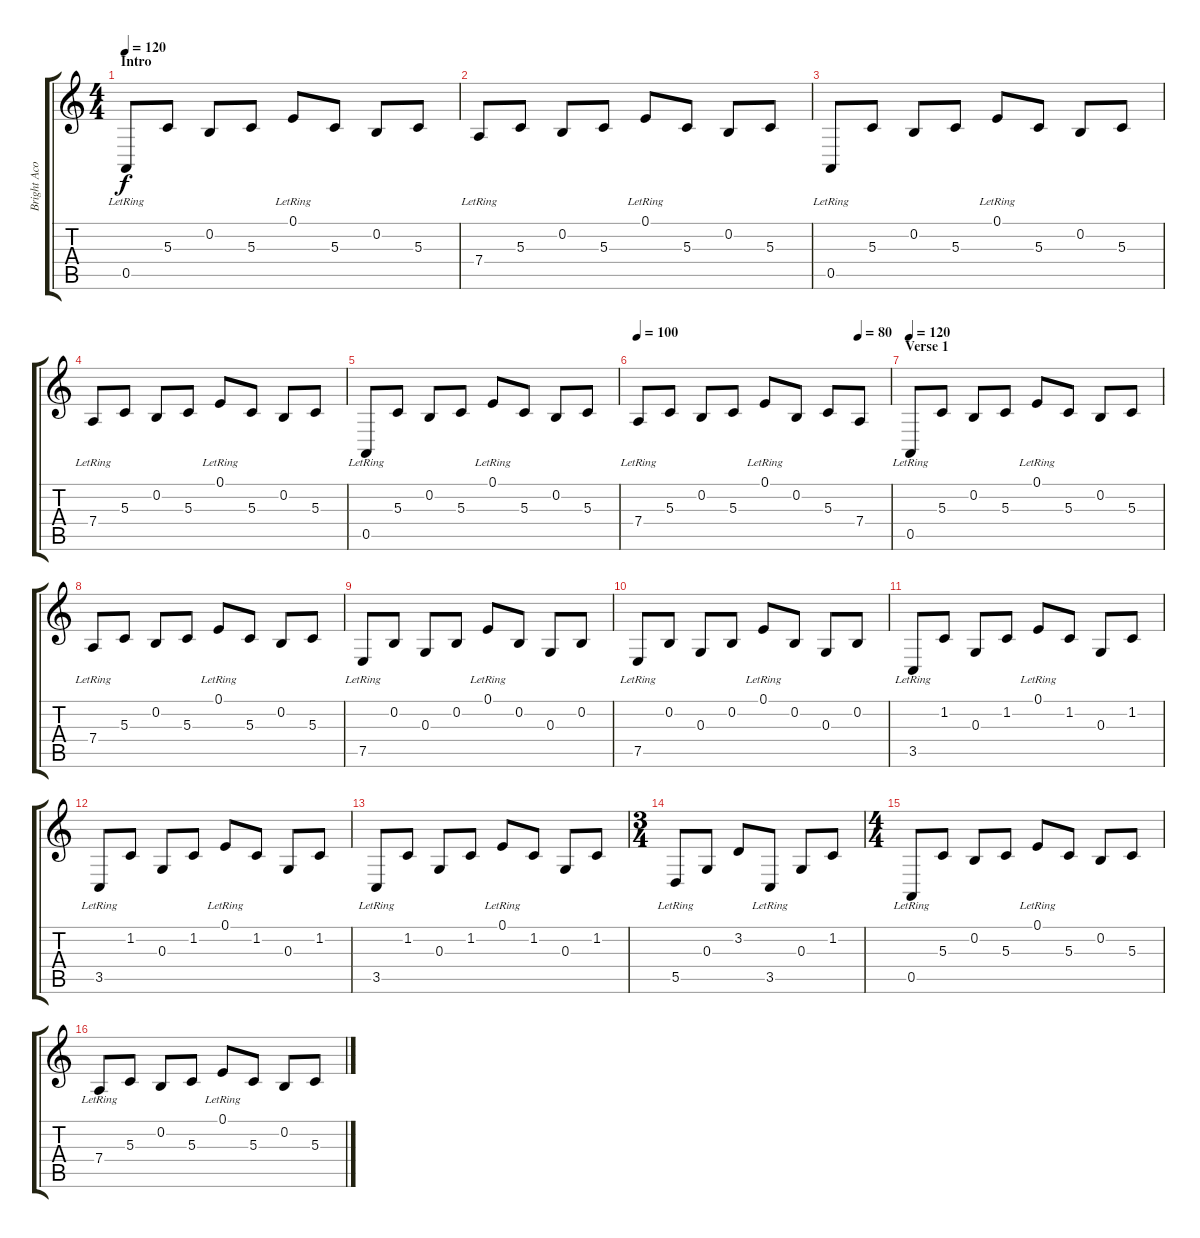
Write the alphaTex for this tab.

\track ("Bright Acoustic Gtr" "Bright Aco") {instrument harpsichord}
\staff {score tabs}
\tuning (E4 B3 G3 D3 A2 E2) {hide}
\ts (4 4)
\section ("" "Intro")
\tempo 120
\clef g2
\ks c
0.5{lr}.8{dy f instrument harpsichord} 5.3.8 0.2.8 5.3.8 0.1{lr}.8 5.3.8 0.2.8 5.3.8 |
7.4{lr}.8 5.3.8 0.2.8 5.3.8 0.1{lr}.8 5.3.8 0.2.8 5.3.8 |
0.5{lr}.8 5.3.8 0.2.8 5.3.8 0.1{lr}.8 5.3.8 0.2.8 5.3.8 |
7.4{lr}.8 5.3.8 0.2.8 5.3.8 0.1{lr}.8 5.3.8 0.2.8 5.3.8 |
0.5{lr}.8 5.3.8 0.2.8 5.3.8 0.1{lr}.8 5.3.8 0.2.8 5.3.8 |
\tempo 100
\tempo (80 0.875)
7.4{lr}.8 5.3.8 0.2.8 5.3.8 0.1{lr}.8 0.2.8 5.3.8 7.4.8 |
\section ("" "Verse 1")
\tempo 120
0.5{lr}.8 5.3.8 0.2.8 5.3.8 0.1{lr}.8 5.3.8 0.2.8 5.3.8 |
7.4{lr}.8 5.3.8 0.2.8 5.3.8 0.1{lr}.8 5.3.8 0.2.8 5.3.8 |
7.5{lr}.8 0.2.8 0.3.8 0.2.8 0.1{lr}.8 0.2.8 0.3.8 0.2.8 |
7.5{lr}.8 0.2.8 0.3.8 0.2.8 0.1{lr}.8 0.2.8 0.3.8 0.2.8 |
3.5{lr}.8 1.2.8 0.3.8 1.2.8 0.1{lr}.8 1.2.8 0.3.8 1.2.8 |
3.5{lr}.8 1.2.8 0.3.8 1.2.8 0.1{lr}.8 1.2.8 0.3.8 1.2.8 |
3.5{lr}.8 1.2.8 0.3.8 1.2.8 0.1{lr}.8 1.2.8 0.3.8 1.2.8 |
\ts (3 4)
5.5{lr}.8 0.3.8 3.2.8 3.5{lr}.8 0.3.8 1.2.8 |
\ts (4 4)
0.5{lr}.8 5.3.8 0.2.8 5.3.8 0.1{lr}.8 5.3.8 0.2.8 5.3.8 |
7.4{lr}.8 5.3.8 0.2.8 5.3.8 0.1{lr}.8 5.3.8 0.2.8 5.3.8
